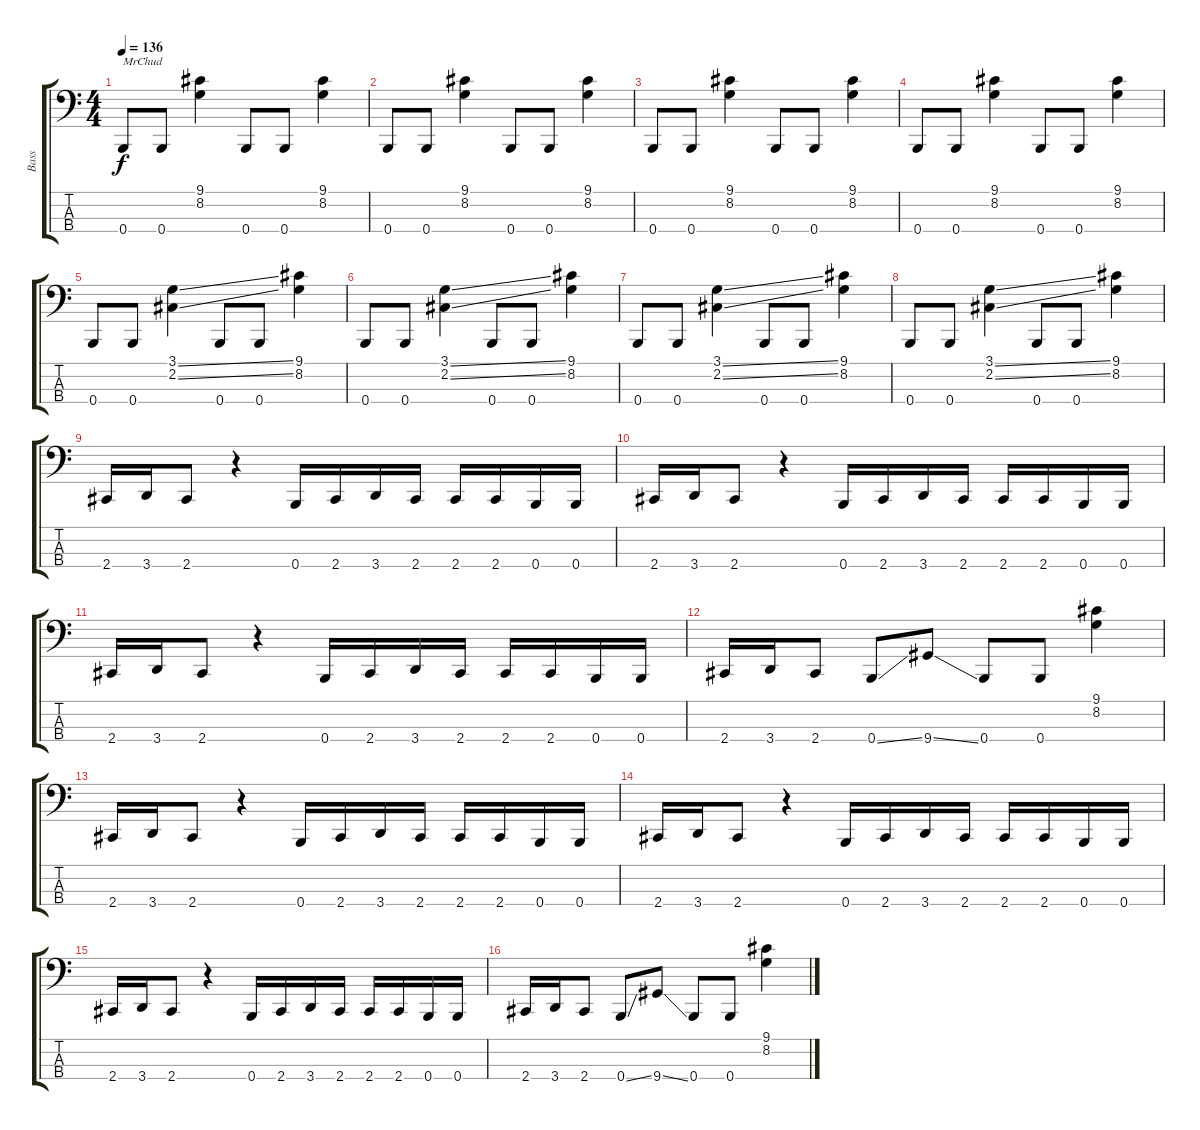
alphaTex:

\track ("Bass" "Bass") {instrument slapbass1}
\staff {score tabs}
\tuning (E2 B1 Gb1 B0) {hide}
\ts (4 4)
\tempo 136
\clef f4
\ks c
0.4.8{txt "MrChud" dy f instrument slapbass1} 0.4.8 (9.1 8.2).4 0.4.8 0.4.8 (9.1 8.2).4 |
0.4.8 0.4.8 (9.1 8.2).4 0.4.8 0.4.8 (9.1 8.2).4 |
0.4.8 0.4.8 (9.1 8.2).4 0.4.8 0.4.8 (9.1 8.2).4 |
0.4.8 0.4.8 (9.1 8.2).4 0.4.8 0.4.8 (9.1 8.2).4 |
0.4.8 0.4.8 (3.1{ss} 2.2{ss}).4 0.4.8 0.4.8 (9.1 8.2).4 |
0.4.8 0.4.8 (3.1{ss} 2.2{ss}).4 0.4.8 0.4.8 (9.1 8.2).4 |
0.4.8 0.4.8 (3.1{ss} 2.2{ss}).4 0.4.8 0.4.8 (9.1 8.2).4 |
0.4.8 0.4.8 (3.1{ss} 2.2{ss}).4 0.4.8 0.4.8 (9.1 8.2).4 |
2.4.16 3.4.16 2.4.8 r.4 0.4.16 2.4.16 3.4.16 2.4.16 2.4.16 2.4.16 0.4.16 0.4.16 |
2.4.16 3.4.16 2.4.8 r.4 0.4.16 2.4.16 3.4.16 2.4.16 2.4.16 2.4.16 0.4.16 0.4.16 |
2.4.16 3.4.16 2.4.8 r.4 0.4.16 2.4.16 3.4.16 2.4.16 2.4.16 2.4.16 0.4.16 0.4.16 |
2.4.16 3.4.16 2.4.8 0.4{ss}.8 9.4{ss}.8 0.4.8 0.4.8 (9.1 8.2).4 |
2.4.16 3.4.16 2.4.8 r.4 0.4.16 2.4.16 3.4.16 2.4.16 2.4.16 2.4.16 0.4.16 0.4.16 |
2.4.16 3.4.16 2.4.8 r.4 0.4.16 2.4.16 3.4.16 2.4.16 2.4.16 2.4.16 0.4.16 0.4.16 |
2.4.16 3.4.16 2.4.8 r.4 0.4.16 2.4.16 3.4.16 2.4.16 2.4.16 2.4.16 0.4.16 0.4.16 |
2.4.16 3.4.16 2.4.8 0.4{ss}.8 9.4{ss}.8 0.4.8 0.4.8 (9.1 8.2).4
